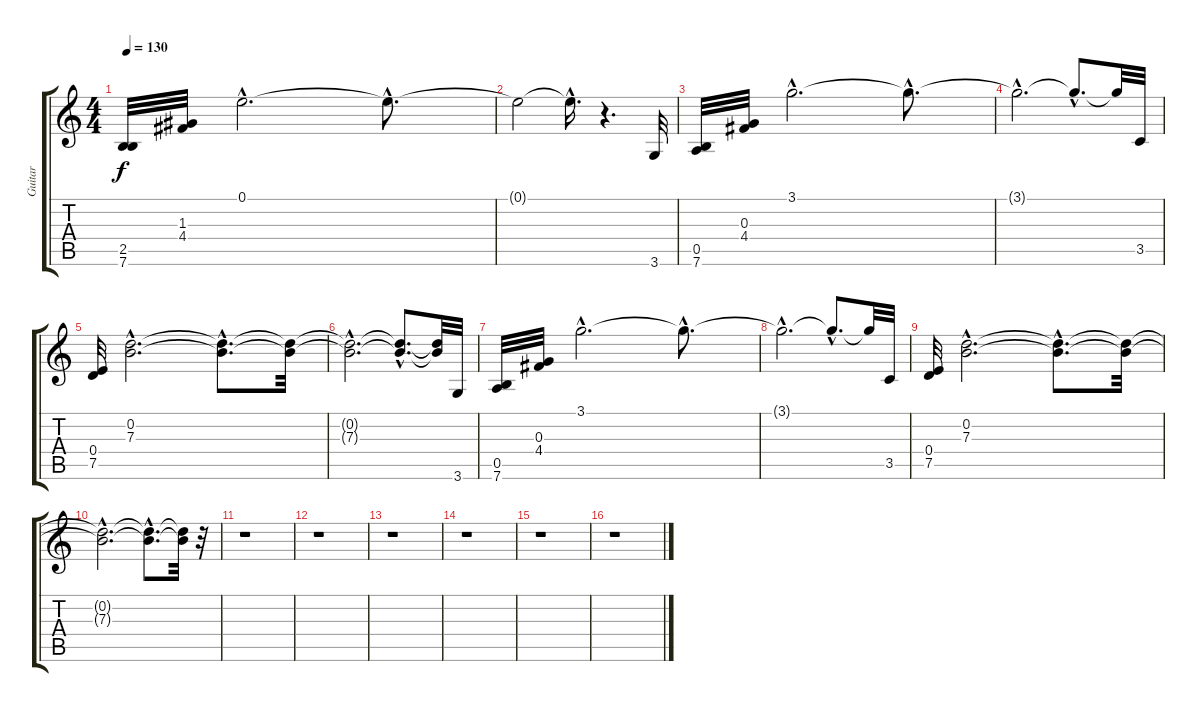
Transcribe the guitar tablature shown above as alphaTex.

\track ("Guitar" "Guitar") {instrument distortionguitar}
\staff {score tabs}
\tuning (E4 B3 G3 D3 A2 E2) {hide}
\ts (4 4)
\tempo 130
\clef g2
\ks c
(2.5 7.6).32{dy f} (1.3 4.4).32 0.1{hac}.2{d} 0.1{hac t}.8{d} |
0.1{t}.2 0.1{hac t}.16{d} r.4{d} 3.6.32{balance 8} |
(0.5 7.6).32 (0.3 4.4).32 3.1{hac}.2{d} 3.1{hac t}.8{d} |
3.1{hac t}.2{d} 3.1{hac t}.8{d} 3.1{t}.32 3.5.32 |
(0.4 7.5).32 (0.2{hac} 7.3{hac}).2{d} (0.2{hac t} 7.3{hac t}).8{d} (0.2{t} 7.3{t}).32 |
(0.2{hac t} 7.3{hac t}).2{d} (0.2{hac t} 7.3{hac t}).8{d} (0.2{t} 7.3{t}).32 3.6.32 |
(0.5 7.6).32 (0.3 4.4).32 3.1{hac}.2{d} 3.1{hac t}.8{d} |
3.1{hac t}.2{d} 3.1{hac t}.8{d} 3.1{t}.32 3.5.32 |
(0.4 7.5).32 (0.2{hac} 7.3{hac}).2{d} (0.2{hac t} 7.3{hac t}).8{d} (0.2{t} 7.3{t}).32 |
(0.2{hac t} 7.3{hac t}).2{d} (0.2{hac t} 7.3{hac t}).8{d} (0.2{t} 7.3{t}).32 r.32 |
r.1 |
r.1 |
r.1 |
r.1 |
r.1 |
r.1
